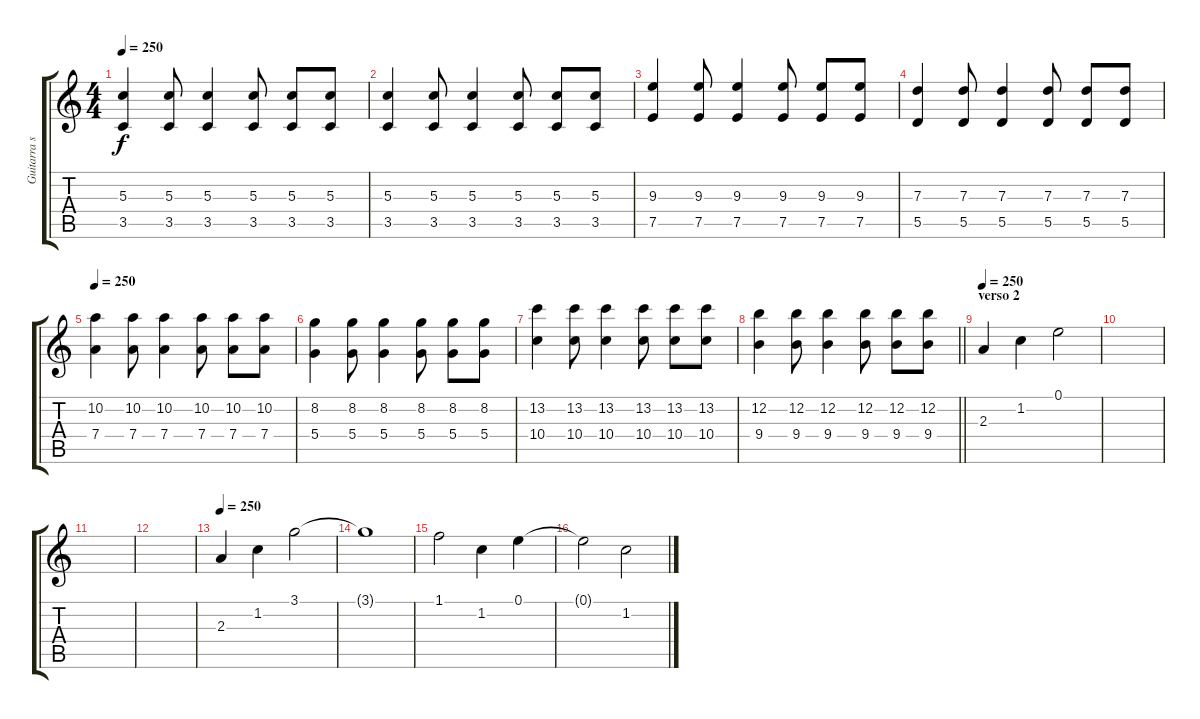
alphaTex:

\track ("Guitarra solo - Luciano" "Guitarra s") {instrument electricguitarclean}
\staff {score tabs}
\tuning (E4 B3 G3 D3 A2 E2) {hide}
\ts (4 4)
\tempo 250
\clef g2
\ks c
(5.3 3.5).4{dy f} (5.3 3.5).8 (5.3 3.5).4 (5.3 3.5).8 (5.3 3.5).8 (5.3 3.5).8 |
(5.3 3.5).4 (5.3 3.5).8 (5.3 3.5).4 (5.3 3.5).8 (5.3 3.5).8 (5.3 3.5).8 |
(9.3 7.5).4 (9.3 7.5).8 (9.3 7.5).4 (9.3 7.5).8 (9.3 7.5).8 (9.3 7.5).8 |
(7.3 5.5).4 (7.3 5.5).8 (7.3 5.5).4 (7.3 5.5).8 (7.3 5.5).8 (7.3 5.5).8 |
\tempo 250
(10.2 7.4).4 (10.2 7.4).8 (10.2 7.4).4 (10.2 7.4).8 (10.2 7.4).8 (10.2 7.4).8 |
(8.2 5.4).4 (8.2 5.4).8 (8.2 5.4).4 (8.2 5.4).8 (8.2 5.4).8 (8.2 5.4).8 |
(13.2 10.4).4 (13.2 10.4).8 (13.2 10.4).4 (13.2 10.4).8 (13.2 10.4).8 (13.2 10.4).8 |
\barLineRight lightlight
(12.2 9.4).4 (12.2 9.4).8 (12.2 9.4).4 (12.2 9.4).8 (12.2 9.4).8 (12.2 9.4).8 |
\section ("" "verso 2")
\tempo 250
2.3.4{instrument electricguitarclean} 1.2.4 0.1.2 |
|
|
|
\tempo 250
2.3.4 1.2.4 3.1.2 |
3.1{t}.1 |
1.1.2 1.2.4 0.1.4 |
0.1{t}.2 1.2.2
